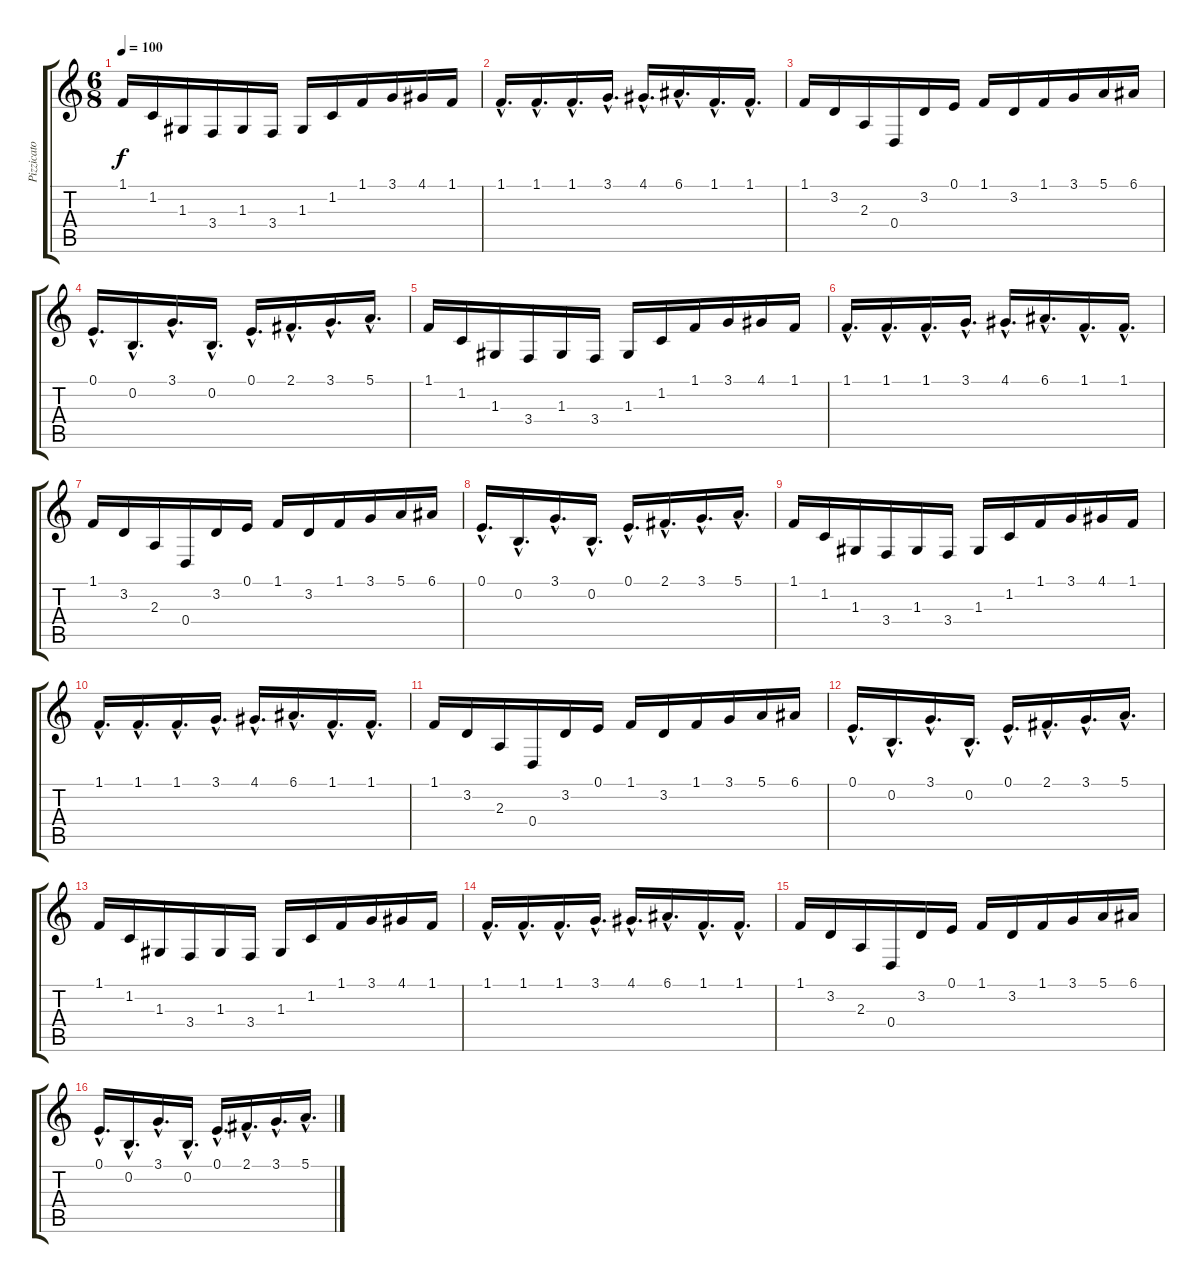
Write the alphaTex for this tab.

\track ("Pizzicato Strings" "Pizzicato ") {instrument pizzicatostrings}
\staff {score tabs}
\tuning (E4 B3 G3 D3 A2 E2) {hide}
\ts (6 8)
\tempo 100
\clef g2
\ks c
1.1.16{dy f} 1.2.16 1.3.16 3.4.16 1.3.16 3.4.16 1.3.16 1.2.16 1.1.16 3.1.16 4.1.16 1.1.16 |
1.1{hac}.16{d} 1.1{hac}.16{d} 1.1{hac}.16{d} 3.1{hac}.16{d} 4.1{hac}.16{d} 6.1{hac}.16{d} 1.1{hac}.16{d} 1.1{hac}.16{d} |
1.1.16 3.2.16 2.3.16 0.4.16 3.2.16 0.1.16 1.1.16 3.2.16 1.1.16 3.1.16 5.1.16 6.1.16 |
0.1{hac}.16{d} 0.2{hac}.16{d} 3.1{hac}.16{d} 0.2{hac}.16{d} 0.1{hac}.16{d} 2.1{hac}.16{d} 3.1{hac}.16{d} 5.1{hac}.16{d} |
1.1.16 1.2.16 1.3.16 3.4.16 1.3.16 3.4.16 1.3.16 1.2.16 1.1.16 3.1.16 4.1.16 1.1.16 |
1.1{hac}.16{d} 1.1{hac}.16{d} 1.1{hac}.16{d} 3.1{hac}.16{d} 4.1{hac}.16{d} 6.1{hac}.16{d} 1.1{hac}.16{d} 1.1{hac}.16{d} |
1.1.16 3.2.16 2.3.16 0.4.16 3.2.16 0.1.16 1.1.16 3.2.16 1.1.16 3.1.16 5.1.16 6.1.16 |
0.1{hac}.16{d} 0.2{hac}.16{d} 3.1{hac}.16{d} 0.2{hac}.16{d} 0.1{hac}.16{d} 2.1{hac}.16{d} 3.1{hac}.16{d} 5.1{hac}.16{d} |
1.1.16 1.2.16 1.3.16 3.4.16 1.3.16 3.4.16 1.3.16 1.2.16 1.1.16 3.1.16 4.1.16 1.1.16 |
1.1{hac}.16{d} 1.1{hac}.16{d} 1.1{hac}.16{d} 3.1{hac}.16{d} 4.1{hac}.16{d} 6.1{hac}.16{d} 1.1{hac}.16{d} 1.1{hac}.16{d} |
1.1.16 3.2.16 2.3.16 0.4.16 3.2.16 0.1.16 1.1.16 3.2.16 1.1.16 3.1.16 5.1.16 6.1.16 |
0.1{hac}.16{d} 0.2{hac}.16{d} 3.1{hac}.16{d} 0.2{hac}.16{d} 0.1{hac}.16{d} 2.1{hac}.16{d} 3.1{hac}.16{d} 5.1{hac}.16{d} |
1.1.16 1.2.16 1.3.16 3.4.16 1.3.16 3.4.16 1.3.16 1.2.16 1.1.16 3.1.16 4.1.16 1.1.16 |
1.1{hac}.16{d} 1.1{hac}.16{d} 1.1{hac}.16{d} 3.1{hac}.16{d} 4.1{hac}.16{d} 6.1{hac}.16{d} 1.1{hac}.16{d} 1.1{hac}.16{d} |
1.1.16 3.2.16 2.3.16 0.4.16 3.2.16 0.1.16 1.1.16 3.2.16 1.1.16 3.1.16 5.1.16 6.1.16 |
0.1{hac}.16{d} 0.2{hac}.16{d} 3.1{hac}.16{d} 0.2{hac}.16{d} 0.1{hac}.16{d} 2.1{hac}.16{d} 3.1{hac}.16{d} 5.1{hac}.16{d}
